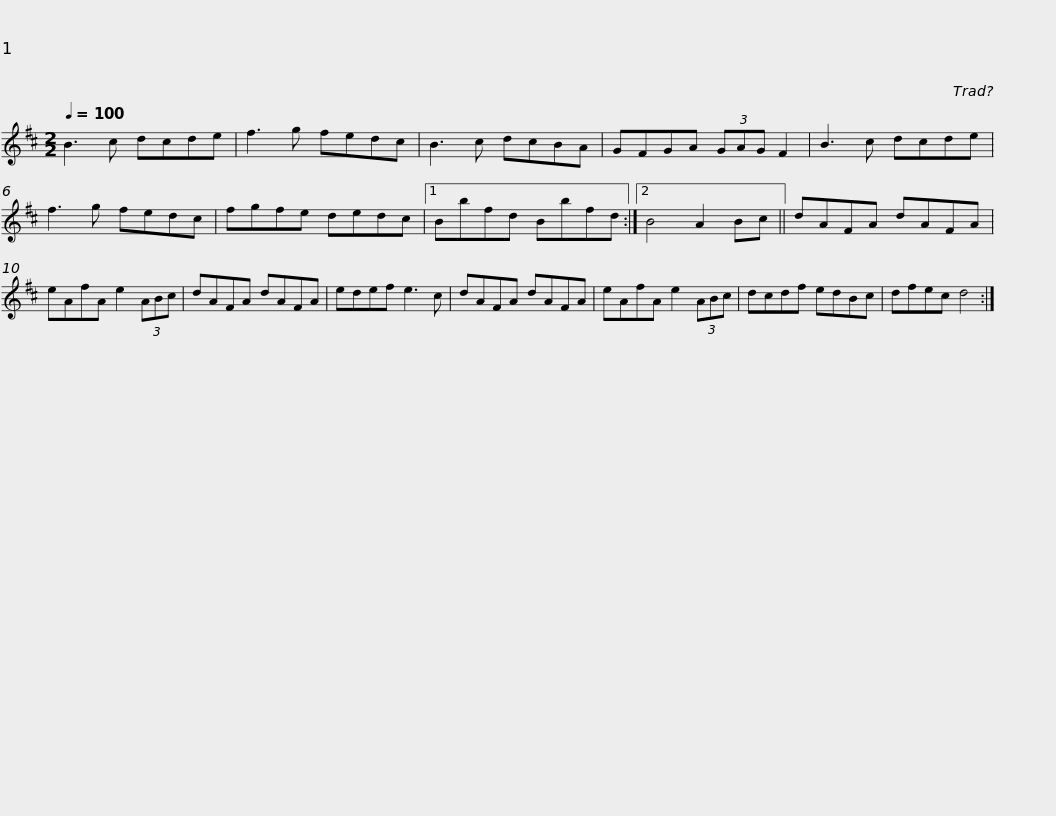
X:1
L:1/8
Q:1/4=100
M:2/2
I:linebreak $
K:D
V:1 treble
V:1
 B3 c dcde | f3 g fedc | B3 c dcBA | GFGA (3GAG F2 | B3 c dcde | %5
 f3 g fedc |$ fgfe dedc |1 Bbfd Bbfd :|2 B4 A2 Bc || dAFA dAFA | %10
 eAfA e2 (3ABc | dAFA dAFA |$ edef e3 c | dAFA dAFA | eAfA e2 (3ABc | %15
 dcdf edBc | dfec d4 :| %17
